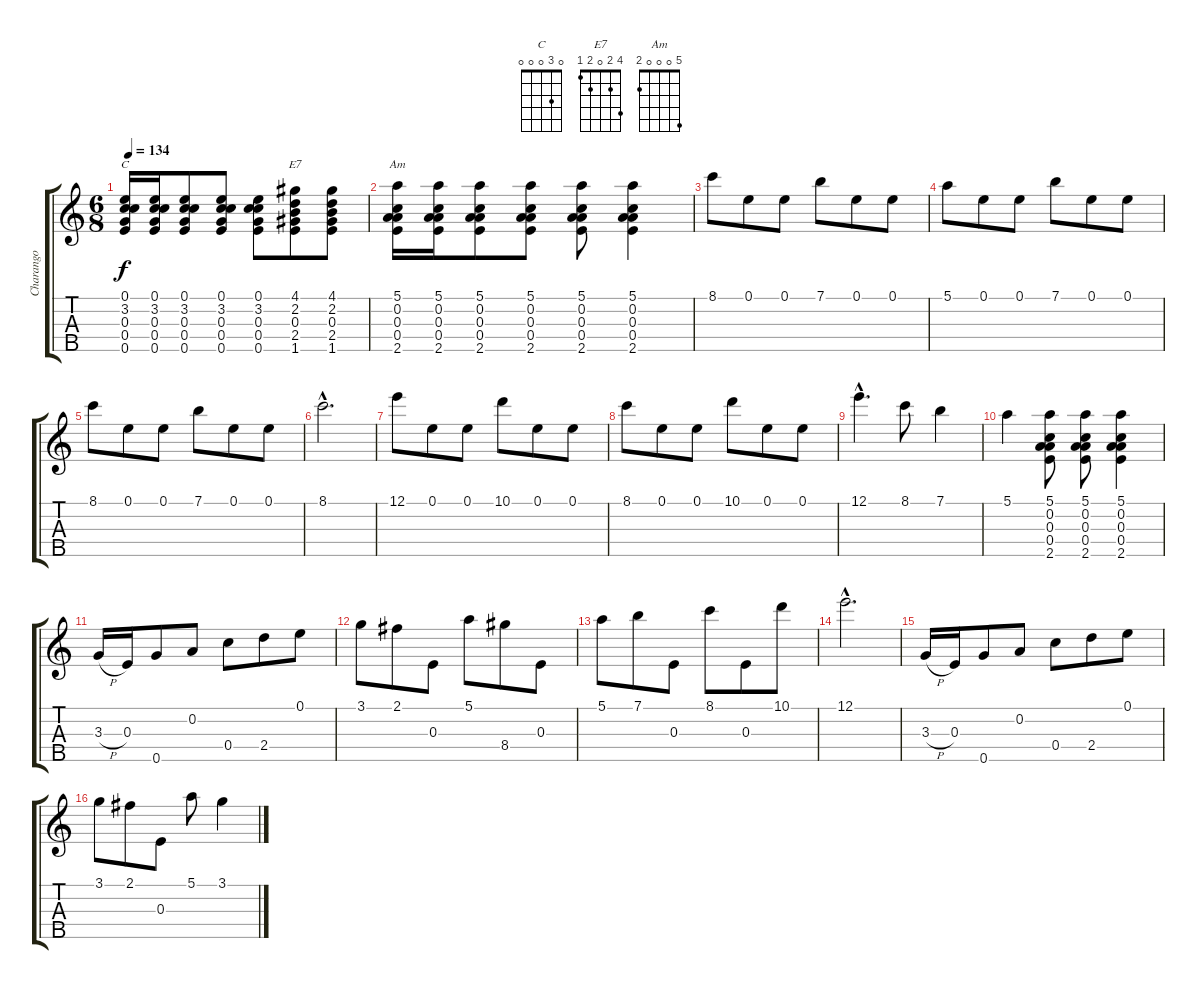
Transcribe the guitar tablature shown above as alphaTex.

\track ("Charango" "Charango") {instrument banjo}
\staff {score tabs}
\tuning (E4 A3 E3 C4 G3) {hide}
\displaytranspose 12
\chord ("C" 0 3 0 0 0)
\chord ("E7" 4 2 0 2 1)
\chord ("Am" 5 0 0 0 2)
\ts (6 8)
\tempo 134
\clef g2
\ks c
(0.1 3.2 0.3 0.4 0.5).16{ch "C" dy f} (0.1 3.2 0.3 0.4 0.5).16 (0.1 3.2 0.3 0.4 0.5).8 (0.1 3.2 0.3 0.4 0.5).8 (0.1 3.2 0.3 0.4 0.5).8 (4.1 2.2 0.3 2.4 1.5).8{ch "E7"} (4.1 2.2 0.3 2.4 1.5).8 |
(5.1 0.2 0.3 0.4 2.5).16{ch "Am"} (5.1 0.2 0.3 0.4 2.5).16 (5.1 0.2 0.3 0.4 2.5).8 (5.1 0.2 0.3 0.4 2.5).8 (5.1 0.2 0.3 0.4 2.5).8 (5.1 0.2 0.3 0.4 2.5).4 |
8.1.8 0.1.8 0.1.8 7.1.8 0.1.8 0.1.8 |
5.1.8 0.1.8 0.1.8 7.1.8 0.1.8 0.1.8 |
8.1.8 0.1.8 0.1.8 7.1.8 0.1.8 0.1.8 |
8.1{hac}.2{d} |
12.1.8 0.1.8 0.1.8 10.1.8 0.1.8 0.1.8 |
8.1.8 0.1.8 0.1.8 10.1.8 0.1.8 0.1.8 |
12.1{hac}.4{d} 8.1.8 7.1.4 |
5.1.4 (5.1 0.2 0.3 0.4 2.5).8 (5.1 0.2 0.3 0.4 2.5).8 (5.1 0.2 0.3 0.4 2.5).4 |
3.3{h}.16 0.3.16 0.5.8 0.2.8 0.4.8 2.4.8 0.1.8 |
3.1.8 2.1.8 0.3.8 5.1.8 8.4.8 0.3.8 |
5.1.8 7.1.8 0.3.8 8.1.8 0.3.8 10.1.8 |
12.1{hac}.2{d} |
3.3{h}.16 0.3.16 0.5.8 0.2.8 0.4.8 2.4.8 0.1.8 |
3.1.8 2.1.8 0.3.8 5.1.8 3.1.4
